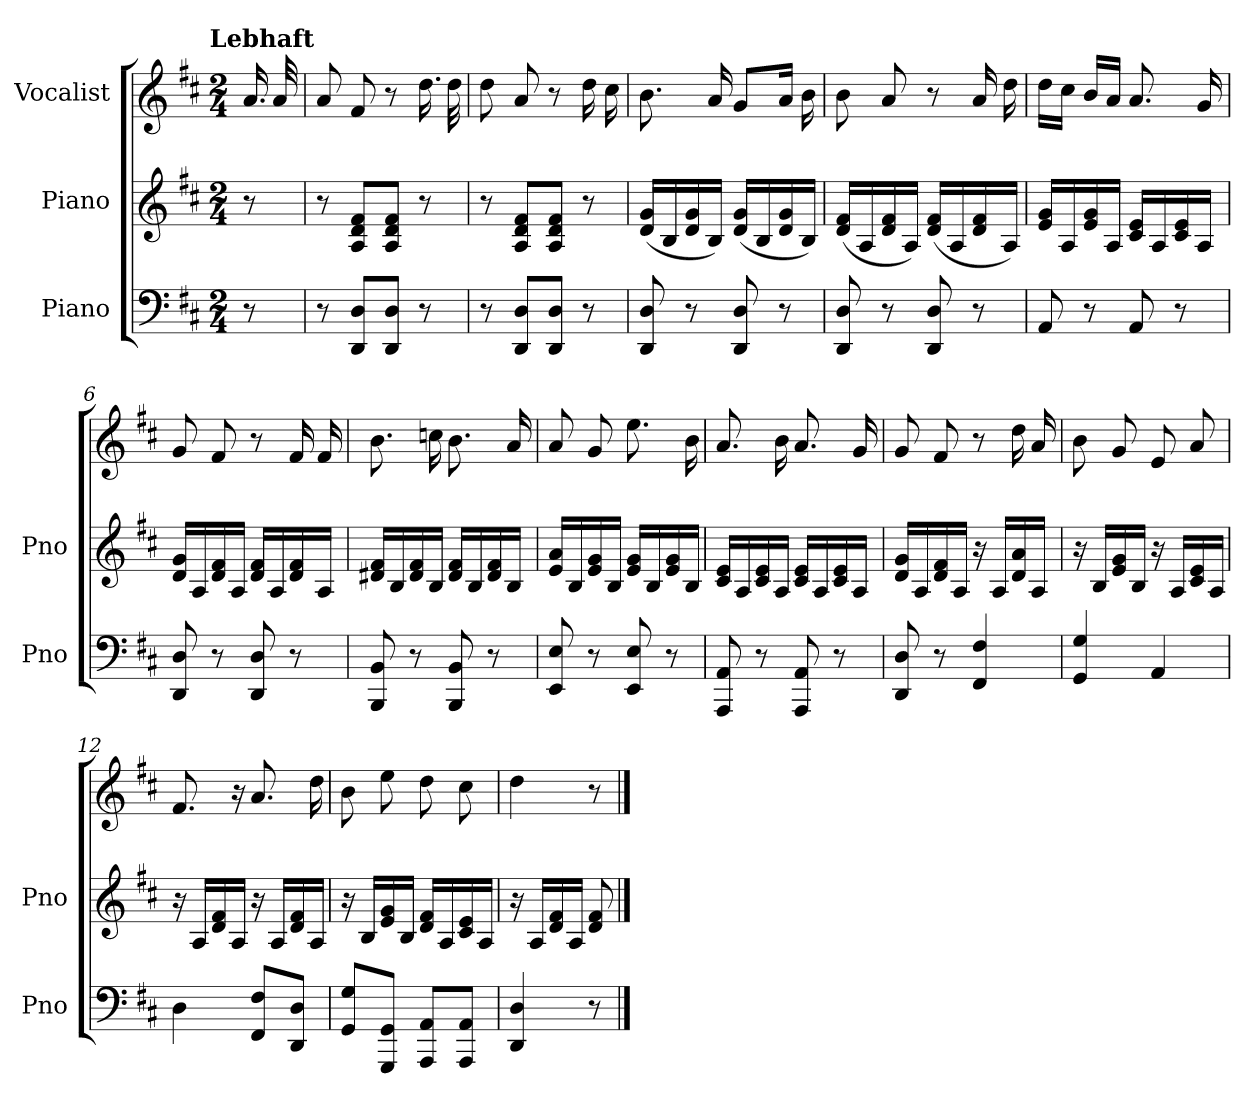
**kern	**kern	**kern
*part3	*part2	*part1
*staff3	*staff2	*staff1
*I"Piano	*I"Piano	*I"Vocalist
*I'Pno	*I'Pno	*
*clefF4	*clefG2	*clefG2
*k[f#c#]	*k[f#c#]	*k[f#c#]
*D:	*D:	*D:
!!LO:TX:omd:t=Lebhaft
*M2/4	*M2/4	*M2/4
*MM88	*MM88	*MM88
=	=	=
8r	8r	16.a
.	.	32a
=1	=1	=1
8r	8r	8a
8DD 8DL	8A 8d 8f#L	8f#
8DD 8DJ	8A 8d 8f#J	8r
8r	8r	16.dd
.	.	32dd
=2	=2	=2
8r	8r	8dd
8DD 8DL	8A 8d 8f#L	8a
8DD 8DJ	8A 8d 8f#J	8r
8r	8r	16dd
.	.	16cc#
=3	=3	=3
8DD 8D	(16d 16gLL	8.b
.	16B	.
8r	16d 16g	.
.	16BJJ)	16a
8DD 8D	(16d 16gLL	8gL
.	16B	.
8r	16d 16g	16aJk
.	16BJJ)	16b
=4	=4	=4
8DD 8D	(16d 16f#LL	8b
.	16A	.
8r	16d 16f#	8a
.	16AJJ)	.
8DD 8D	(16d 16f#LL	8r
.	16A	.
8r	16d 16f#	16a
.	16AJJ)	16dd
=5	=5	=5
8AA	16e 16gLL	16ddLL
.	16A	16cc#JJ
8r	16e 16g	16bLL
.	16AJJ	16aJJ
8AA	16c# 16eLL	8.a
.	16A	.
8r	16c# 16e	.
.	16AJJ	16g
=6	=6	=6
8DD 8D	16d 16gLL	8g
.	16A	.
8r	16d 16f#	8f#
.	16AJJ	.
8DD 8D	16d 16f#LL	8r
.	16A	.
8r	16d 16f#	16f#
.	16AJJ	16f#
=7	=7	=7
8BBB 8BB	16d#X 16f#LL	8.b
.	16B	.
8r	16d# 16f#	.
.	16BJJ	16ccn
8BBB 8BB	16d# 16f#LL	8.b
.	16B	.
8r	16d# 16f#	.
.	16BJJ	16a
=8	=8	=8
8EE 8E	16e 16aLL	8a
.	16B	.
8r	16e 16g	8g
.	16BJJ	.
8EE 8E	16e 16gLL	8.ee
.	16B	.
8r	16e 16g	.
.	16BJJ	16b
=9	=9	=9
8AAA 8AA	16c# 16eLL	8.a
.	16A	.
8r	16c# 16e	.
.	16AJJ	16b
8AAA 8AA	16c# 16eLL	8.a
.	16A	.
8r	16c# 16e	.
.	16AJJ	16g
=10	=10	=10
8DD 8D	16d 16gLL	8g
.	16A	.
8r	16d 16f#	8f#
.	16AJJ	.
4FF# 4F#	16r	8r
.	16ALL	.
.	16d 16a	16dd
.	16AJJ	16a
=11	=11	=11
4GG 4G	16r	8b
.	16BLL	.
.	16e 16g	8g
.	16BJJ	.
4AA	16r	8e
.	16ALL	.
.	16c# 16e	8a
.	16AJJ	.
=12	=12	=12
4D	16r	8.f#
.	16ALL	.
.	16d 16f#	.
.	16AJJ	16r
8FF# 8F#L	16r	8.a
.	16ALL	.
8DD 8DJ	16d 16f#	.
.	16AJJ	16dd
=13	=13	=13
8GG 8GL	16r	8b
.	16BLL	.
8GGG 8GGJ	16e 16g	8ee
.	16BJJ	.
8AAA 8AAL	16d 16f#LL	8dd
.	16A	.
8AAA 8AAJ	16c# 16e	8cc#
.	16AJJ	.
=14	=14	=14
4DD 4D	16r	4dd
.	16ALL	.
.	16d 16f#	.
.	16AJJ	.
8r	8d 8f#	8r
==	==	==
*-	*-	*-
